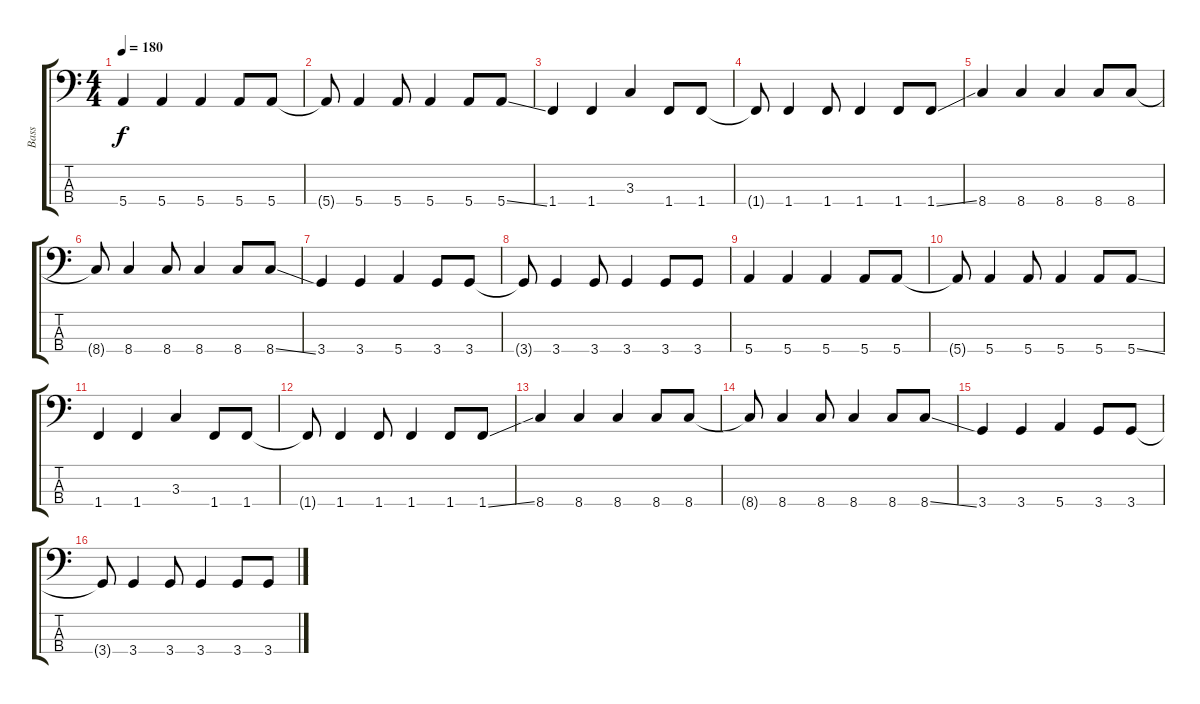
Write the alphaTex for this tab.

\track ("Bass" "Bass") {instrument electricbasspick}
\staff {score tabs}
\tuning (G2 D2 A1 E1) {hide}
\ts (4 4)
\tempo 180
\clef f4
\ks c
5.4.4{dy f} 5.4.4 5.4.4 5.4.8 5.4.8 |
5.4{t}.8 5.4.4 5.4.8 5.4.4 5.4.8 5.4{ss}.8 |
1.4.4 1.4.4 3.3.4 1.4.8 1.4.8 |
1.4{t}.8 1.4.4 1.4.8 1.4.4 1.4.8 1.4{ss}.8 |
8.4.4 8.4.4 8.4.4 8.4.8 8.4.8 |
8.4{t}.8 8.4.4 8.4.8 8.4.4 8.4.8 8.4{ss}.8 |
3.4.4 3.4.4 5.4.4 3.4.8 3.4.8 |
3.4{t}.8 3.4.4 3.4.8 3.4.4 3.4.8 3.4.8 |
5.4.4 5.4.4 5.4.4 5.4.8 5.4.8 |
5.4{t}.8 5.4.4 5.4.8 5.4.4 5.4.8 5.4{ss}.8 |
1.4.4 1.4.4 3.3.4 1.4.8 1.4.8 |
1.4{t}.8 1.4.4 1.4.8 1.4.4 1.4.8 1.4{ss}.8 |
8.4.4 8.4.4 8.4.4 8.4.8 8.4.8 |
8.4{t}.8 8.4.4 8.4.8 8.4.4 8.4.8 8.4{ss}.8 |
3.4.4 3.4.4 5.4.4 3.4.8 3.4.8 |
3.4{t}.8 3.4.4 3.4.8 3.4.4 3.4.8 3.4{ss}.8
